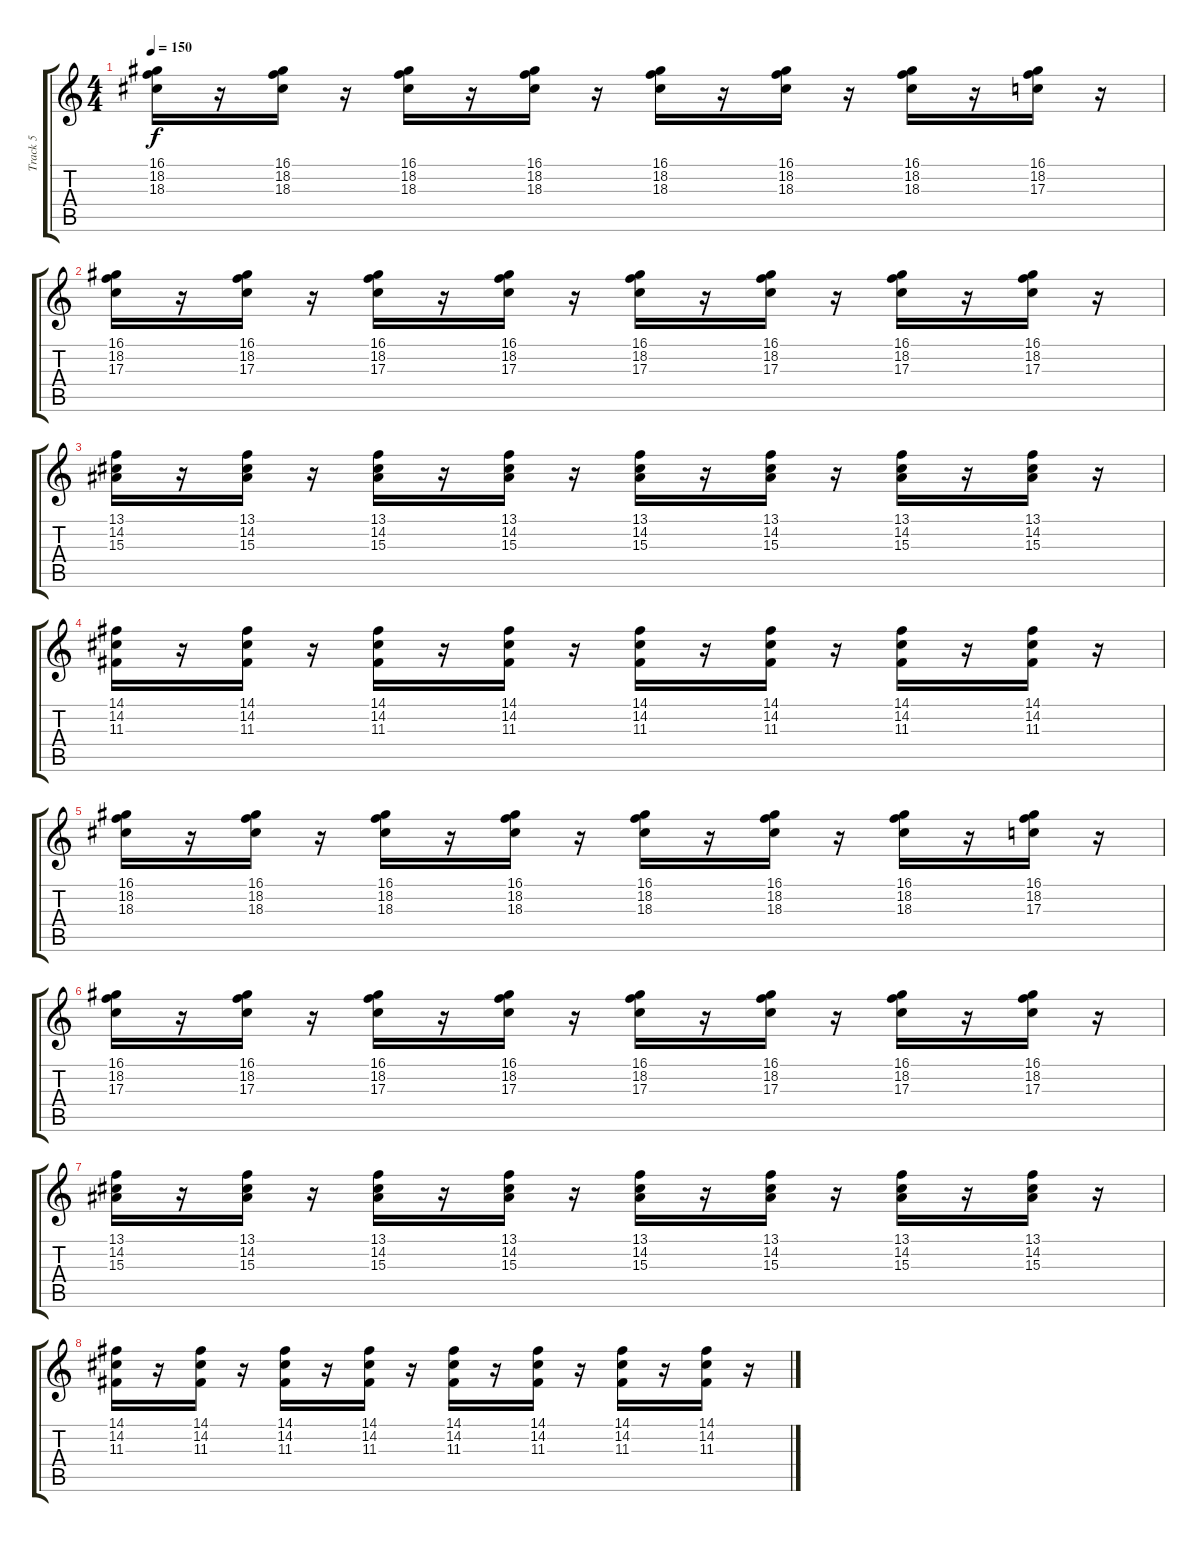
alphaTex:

\track ("Track 5" "Track 5") {instrument acousticgrandpiano}
\staff {score tabs}
\tuning (E4 B3 G3 D3 A2 E2) {hide}
\ts (4 4)
\tempo 150
\clef g2
\ks c
(16.1 18.2 18.3).16{dy f} r.16 (16.1 18.2 18.3).16 r.16 (16.1 18.2 18.3).16 r.16 (16.1 18.2 18.3).16 r.16 (16.1 18.2 18.3).16 r.16 (16.1 18.2 18.3).16 r.16 (16.1 18.2 18.3).16 r.16 (16.1 18.2 17.3).16 r.16 |
(16.1 18.2 17.3).16 r.16 (16.1 18.2 17.3).16 r.16 (16.1 18.2 17.3).16 r.16 (16.1 18.2 17.3).16 r.16 (16.1 18.2 17.3).16 r.16 (16.1 18.2 17.3).16 r.16 (16.1 18.2 17.3).16 r.16 (16.1 18.2 17.3).16 r.16 |
(13.1 14.2 15.3).16 r.16 (13.1 14.2 15.3).16 r.16 (13.1 14.2 15.3).16 r.16 (13.1 14.2 15.3).16 r.16 (13.1 14.2 15.3).16 r.16 (13.1 14.2 15.3).16 r.16 (13.1 14.2 15.3).16 r.16 (13.1 14.2 15.3).16 r.16 |
(14.1 14.2 11.3).16 r.16 (14.1 14.2 11.3).16 r.16 (14.1 14.2 11.3).16 r.16 (14.1 14.2 11.3).16 r.16 (14.1 14.2 11.3).16 r.16 (14.1 14.2 11.3).16 r.16 (14.1 14.2 11.3).16 r.16 (14.1 14.2 11.3).16 r.16 |
(16.1 18.2 18.3).16{instrument lead1square} r.16 (16.1 18.2 18.3).16 r.16 (16.1 18.2 18.3).16 r.16 (16.1 18.2 18.3).16 r.16 (16.1 18.2 18.3).16 r.16 (16.1 18.2 18.3).16 r.16 (16.1 18.2 18.3).16 r.16 (16.1 18.2 17.3).16 r.16 |
(16.1 18.2 17.3).16 r.16 (16.1 18.2 17.3).16 r.16 (16.1 18.2 17.3).16 r.16 (16.1 18.2 17.3).16 r.16 (16.1 18.2 17.3).16 r.16 (16.1 18.2 17.3).16 r.16 (16.1 18.2 17.3).16 r.16 (16.1 18.2 17.3).16 r.16 |
(13.1 14.2 15.3).16 r.16 (13.1 14.2 15.3).16 r.16 (13.1 14.2 15.3).16 r.16 (13.1 14.2 15.3).16 r.16 (13.1 14.2 15.3).16 r.16 (13.1 14.2 15.3).16 r.16 (13.1 14.2 15.3).16 r.16 (13.1 14.2 15.3).16 r.16 |
(14.1 14.2 11.3).16 r.16 (14.1 14.2 11.3).16 r.16 (14.1 14.2 11.3).16 r.16 (14.1 14.2 11.3).16 r.16 (14.1 14.2 11.3).16 r.16 (14.1 14.2 11.3).16 r.16 (14.1 14.2 11.3).16 r.16 (14.1 14.2 11.3).16 r.16
